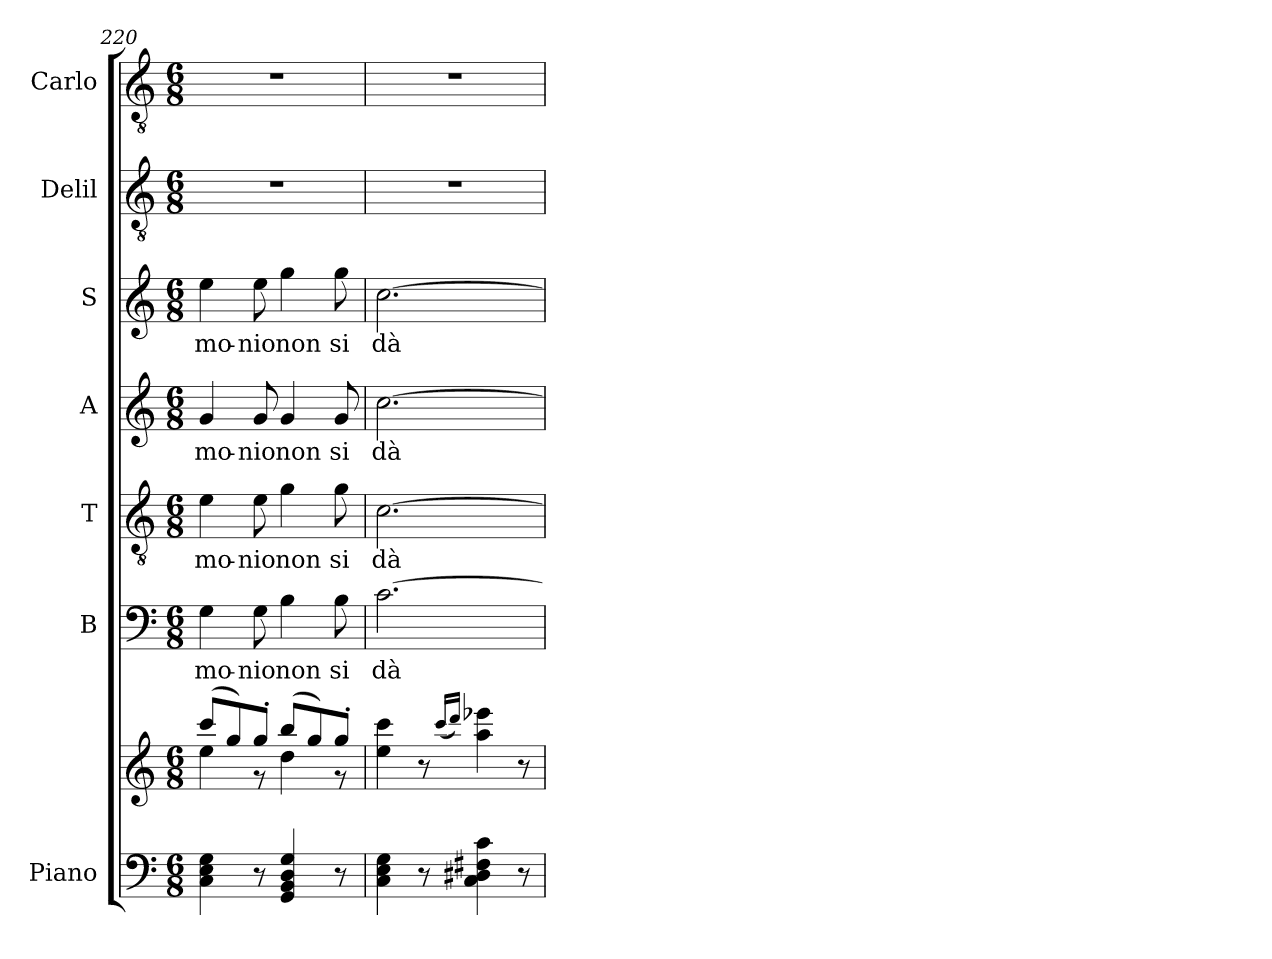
**kern	**kern	**kern	**text	**kern	**text	**kern	**text	**kern	**text	**kern	**kern
*part7	*part7	*part6	*part6	*part5	*part5	*part4	*part4	*part3	*part3	*part2	*part1
*staff8	*staff7	*staff6	*staff6	*staff5	*staff5	*staff4	*staff4	*staff3	*staff3	*staff2	*staff1
*I"Piano	*	*I"B	*	*I"T	*	*I"A	*	*I"S	*	*I"Delil	*I"Carlo
*I'Pno	*	*I'B	*	*I'T	*	*I'A	*	*I'S	*	*	*
*clefF4	*clefG2	*clefF4	*	*clefGv2	*	*clefG2	*	*clefG2	*	*clefGv2	*clefGv2
*k[]	*k[]	*k[]	*	*k[]	*	*k[]	*	*k[]	*	*k[]	*k[]
*M6/8	*M6/8	*M6/8	*	*M6/8	*	*M6/8	*	*M6/8	*	*M6/8	*M6/8
=220	=220	=220	=220	=220	=220	=220	=220	=220	=220	=220	=220
*	*^	*	*	*	*	*	*	*	*	*	*
4C\ 4E\ 4G\	(8ccc/L	4ee\	4G\	-mo-	4e\	-mo-	4g/	-mo-	4ee\	-mo-	2.r	2.r
.	8gg/)	.	.	.	.	.	.	.	.	.	.	.
8r	8gg'/J	8r	8G\	-nio	8e\	-nio	8g/	-nio	8ee\	-nio	.	.
4GG/ 4BB/ 4D/ 4G/	(8bb/L	4dd\	4B\	non	4g\	non	4g/	non	4gg\	non	.	.
.	8gg/)	.	.	.	.	.	.	.	.	.	.	.
8r	8gg'/J	8r	8B\	si	8g\	si	8g/	si	8gg\	si	.	.
*	*v	*v	*	*	*	*	*	*	*	*	*	*
=221	=221	=221	=221	=221	=221	=221	=221	=221	=221	=221	=221
4C\ 4E\ 4G\	4ee\ 4ccc\	[2.c\	dà	[2.c\	dà	[2.cc\	dà	[2.cc\	dà	2.r	2.r
8r	8r	.	.	.	.	.	.	.	.	.	.
.	(16qccc/LL	.	.	.	.	.	.	.	.	.	.
.	16qddd/JJ)	.	.	.	.	.	.	.	.	.	.
4C\ 4D#X\ 4F#X\ 4c\	4aa\ 4eee-X\	.	.	.	.	.	.	.	.	.	.
8r	8r	.	.	.	.	.	.	.	.	.	.
=	=	=	=	=	=	=	=	=	=	=	=
*-	*-	*-	*-	*-	*-	*-	*-	*-	*-	*-	*-
